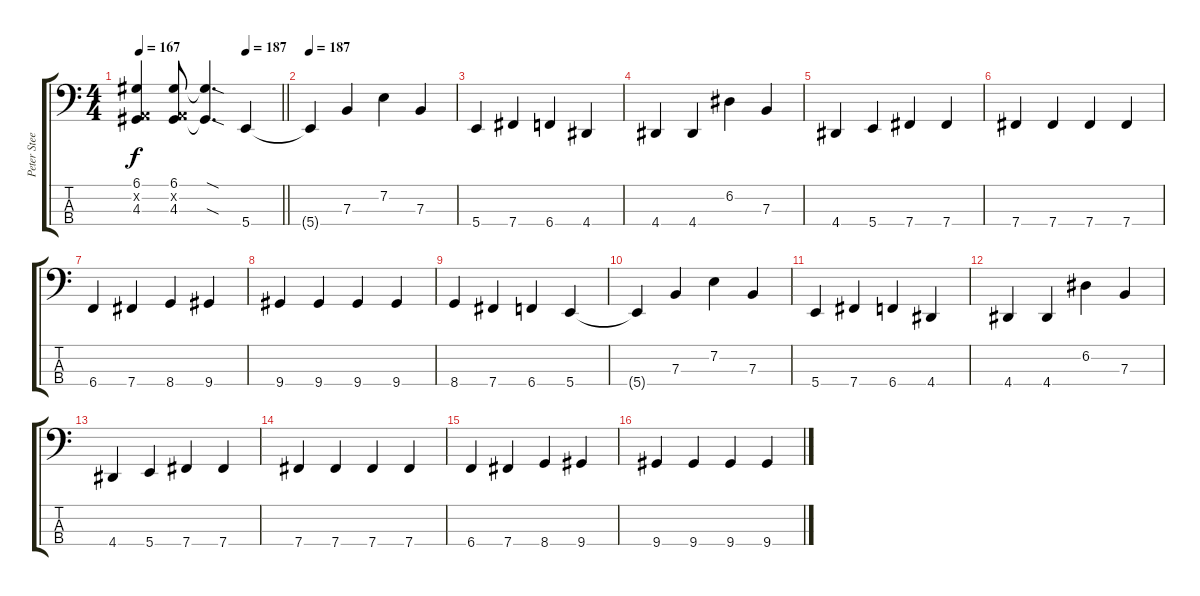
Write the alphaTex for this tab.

\track ("Peter Steele" "Peter Stee") {instrument electricbasspick}
\staff {score tabs}
\tuning (D2 A1 E1 B0) {hide}
\ts (4 4)
\tempo 167
\tempo (187 0.75)
\clef f4
\barLineRight lightlight
\ks c
(6.1 0.2{x} 4.3).4{dy f} (6.1 0.2{x} 4.3).8 (6.1{sod t} 4.3{sod t}).4{d} 5.4.4 |
\section ("" "")
\tempo 187
5.4{t}.4 7.3.4 7.2.4 7.3.4 |
5.4.4 7.4.4 6.4.4 4.4.4 |
4.4.4 4.4.4 6.2.4 7.3.4 |
4.4.4 5.4.4 7.4.4 7.4.4 |
7.4.4 7.4.4 7.4.4 7.4.4 |
6.4.4 7.4.4 8.4.4 9.4.4 |
9.4.4 9.4.4 9.4.4 9.4.4 |
8.4.4 7.4.4 6.4.4 5.4.4 |
5.4{t}.4 7.3.4 7.2.4 7.3.4 |
5.4.4 7.4.4 6.4.4 4.4.4 |
4.4.4 4.4.4 6.2.4 7.3.4 |
4.4.4 5.4.4 7.4.4 7.4.4 |
7.4.4 7.4.4 7.4.4 7.4.4 |
6.4.4 7.4.4 8.4.4 9.4.4 |
9.4.4 9.4.4 9.4.4 9.4.4
